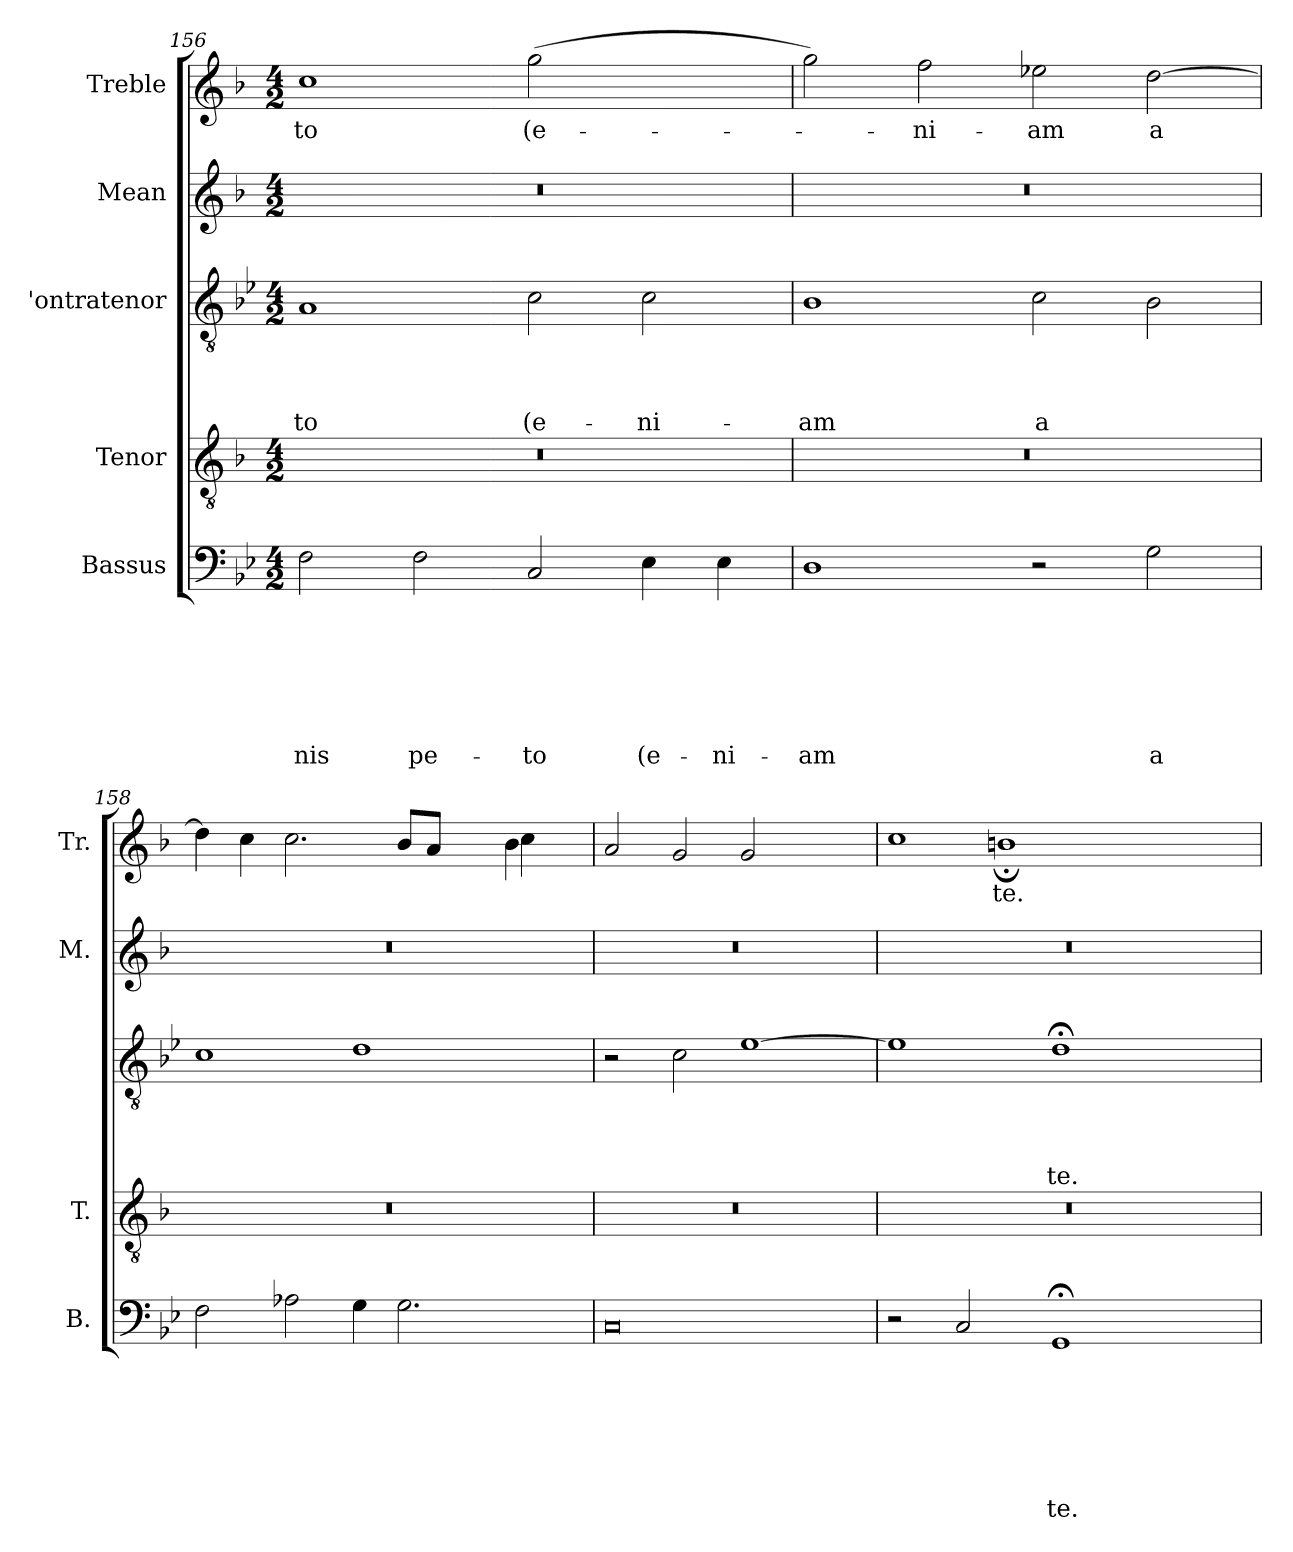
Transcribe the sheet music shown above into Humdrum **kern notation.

**kern	**text	**text	**text	**text	**text	**text	**text	**kern	**kern	**text	**text	**text	**text	**kern	**kern	**text
*part5	*part5	*part5	*part5	*part5	*part5	*part5	*part5	*part4	*part3	*part3	*part3	*part3	*part3	*part2	*part1	*part1
*staff5	*staff5	*staff5	*staff5	*staff5	*staff5	*staff5	*staff5	*staff4	*staff3	*staff3	*staff3	*staff3	*staff3	*staff2	*staff1	*staff1
*I"Bassus	*	*	*	*	*	*	*	*I"Tenor	*I"'ontratenor	*	*	*	*	*I"Mean	*I"Treble	*
*I'B.	*	*	*	*	*	*	*	*I'T.	*	*	*	*	*	*I'M.	*I'Tr.	*
!!LO:PB:g=z
*clefF4	*	*	*	*	*	*	*	*clefGv2	*clefGv2	*	*	*	*	*clefG2	*clefG2	*
*	*	*	*	*	*	*	*	*ITrd-3c-5	*	*	*	*	*	*ITrd-3c-5	*ITrd-3c-5	*
*k[b-e-]	*	*	*	*	*	*	*	*k[b-e-]	*k[b-e-]	*	*	*	*	*k[b-e-]	*k[b-e-]	*
*B-:	*	*	*	*	*	*	*	*B-:	*B-:	*	*	*	*	*B-:	*B-:	*
*M4/2	*	*	*	*	*	*	*	*M4/2	*M4/2	*	*	*	*	*M4/2	*M4/2	*
=156	=156	=156	=156	=156	=156	=156	=156	=156	=156	=156	=156	=156	=156	=156	=156	=156
!	!	!	!	!	!	!	!LO:LY:b	!	!	!	!	!	!LO:LY:b:rj	!	!	!LO:LY:b
2F\	.	.	.	.	.	.	-nis	0r	1A	.	.	.	-to	0r	1ff	-to
!	!	!	!	!	!	!	!LO:LY:b	!	!	!	!	!	!	!	!	!
2F\	.	.	.	.	.	.	pe-	.	.	.	.	.	.	.	.	.
!	!	!	!	!	!	!	!LO:LY:b	!	!	!	!	!	!LO:LY:b	!	!	!LO:LY:b
2C/	.	.	.	.	.	.	-to	.	2c\	.	.	.	(e-	.	(>2ccc\	(e-
!	!	!	!	!	!	!	!LO:LY:b	!	!	!	!	!	!LO:LY:b	!	!	!
4E-\	.	.	.	.	.	.	(e-	.	2c\	.	.	.	-ni-	.	2ryy	.
!	!	!	!	!	!	!	!LO:LY:b:rj	!	!	!	!	!	!	!	!	!
4E-\	.	.	.	.	.	.	-ni-	.	.	.	.	.	.	.	.	.
=157	=157	=157	=157	=157	=157	=157	=157	=157	=157	=157	=157	=157	=157	=157	=157	=157
!	!	!	!	!	!	!	!LO:LY:b	!	!	!	!	!	!LO:LY:b	!	!	!
1D	.	.	.	.	.	.	-am	0r	1B-	.	.	.	-am	0r	2ccc\)	.
!	!	!	!	!	!	!	!	!	!	!	!	!	!	!	!	!LO:LY:b
.	.	.	.	.	.	.	.	.	.	.	.	.	.	.	2bb-\	-ni-
!	!	!	!	!	!	!	!	!	!	!	!	!	!LO:LY:b	!	!	!LO:LY:b
2r	.	.	.	.	.	.	.	.	2c\	.	.	.	a	.	2aa-X\	-am
!	!	!	!	!	!	!	!LO:LY:b	!	!	!	!	!	!	!	!	!LO:LY:b
2G\	.	.	.	.	.	.	a	.	2B-\	.	.	.	.	.	[>2gg\	a
=158	=158	=158	=158	=158	=158	=158	=158	=158	=158	=158	=158	=158	=158	=158	=158	=158
*	*	*	*	*	*	*	*	*	*	*	*	*	*	*	*^	*
*	*	*	*	*	*	*	*	*	*	*	*	*	*	*	*	*^	*
2F\	.	.	.	.	.	.	.	0r	1c	.	.	.	.	0r	4gg\]	1ryy	1ryy	.
.	.	.	.	.	.	.	.	.	.	.	.	.	.	.	4ff\	.	.	.
2A-X\	.	.	.	.	.	.	.	.	.	.	.	.	.	.	2.ff\	.	.	.
4G\	.	.	.	.	.	.	.	.	1d	.	.	.	.	.	.	2ryy	2ryy	.
2.G\	.	.	.	.	.	.	.	.	.	.	.	.	.	.	8ee-/L	.	.	.
.	.	.	.	.	.	.	.	.	.	.	.	.	.	.	8dd/J	.	.	.
.	.	.	.	.	.	.	.	.	.	.	.	.	.	.	16.ryy	8ryy	8ryy	.
.	.	.	.	.	.	.	.	.	.	.	.	.	.	.	4ryy	.	.	.
.	.	.	.	.	.	.	.	.	.	.	.	.	.	.	.	32ryy	32ryy	.
.	.	.	.	.	.	.	.	.	.	.	.	.	.	.	.	4ee-\	4ff\	.
.	.	.	.	.	.	.	.	.	.	.	.	.	.	.	8ryy	.	.	.
.	.	.	.	.	.	.	.	.	.	.	.	.	.	.	.	16.ryy	16.ryy	.
.	.	.	.	.	.	.	.	.	.	.	.	.	.	.	32ryy	.	.	.
*	*	*	*	*	*	*	*	*	*	*	*	*	*	*	*v	*v	*v	*
=159	=159	=159	=159	=159	=159	=159	=159	=159	=159	=159	=159	=159	=159	=159	=159	=159
0C	.	.	.	.	.	.	.	0r	2r	.	.	.	.	0r	2dd/	.
.	.	.	.	.	.	.	.	.	2c\	.	.	.	.	.	2cc/	.
.	.	.	.	.	.	.	.	.	[>1e-	.	.	.	.	.	2cc/	.
.	.	.	.	.	.	.	.	.	.	.	.	.	.	.	2ryy	.
=160	=160	=160	=160	=160	=160	=160	=160	=160	=160	=160	=160	=160	=160	=160	=160	=160
*	*	*	*	*	*	*	*	*	*	*	*	*	*	*	*^	*
2r	.	.	.	.	.	.	.	0r	1e-]	.	.	.	.	0r	1ff	2ryy	.
2C/	.	.	.	.	.	.	.	.	.	.	.	.	.	.	.	8ryy	.
.	.	.	.	.	.	.	.	.	.	.	.	.	.	.	.	32ryy	.
!	!	!	!	!	!	!	!	!	!	!	!	!	!	!	!	!	!LO:LY:b
.	.	.	.	.	.	.	.	.	.	.	.	.	.	.	.	1een;	te.
!	!	!	!	!	!	!	!LO:LY:b	!	!	!	!	!	!LO:LY:b	!	!	!	!
1GG;	.	.	.	.	.	.	te.	.	1d;<	.	.	.	te.	.	4ryy	.	.
.	.	.	.	.	.	.	.	.	.	.	.	.	.	.	16.ryy	.	.
.	.	.	.	.	.	.	.	.	.	.	.	.	.	.	2ryy	.	.
.	.	.	.	.	.	.	.	.	.	.	.	.	.	.	.	4ryy	.
.	.	.	.	.	.	.	.	.	.	.	.	.	.	.	8ryy	.	.
.	.	.	.	.	.	.	.	.	.	.	.	.	.	.	.	16.ryy	.
.	.	.	.	.	.	.	.	.	.	.	.	.	.	.	32ryy	.	.
*	*	*	*	*	*	*	*	*	*	*	*	*	*	*	*v	*v	*
=	=	=	=	=	=	=	=	=	=	=	=	=	=	=	=	=
*-	*-	*-	*-	*-	*-	*-	*-	*-	*-	*-	*-	*-	*-	*-	*-	*-
